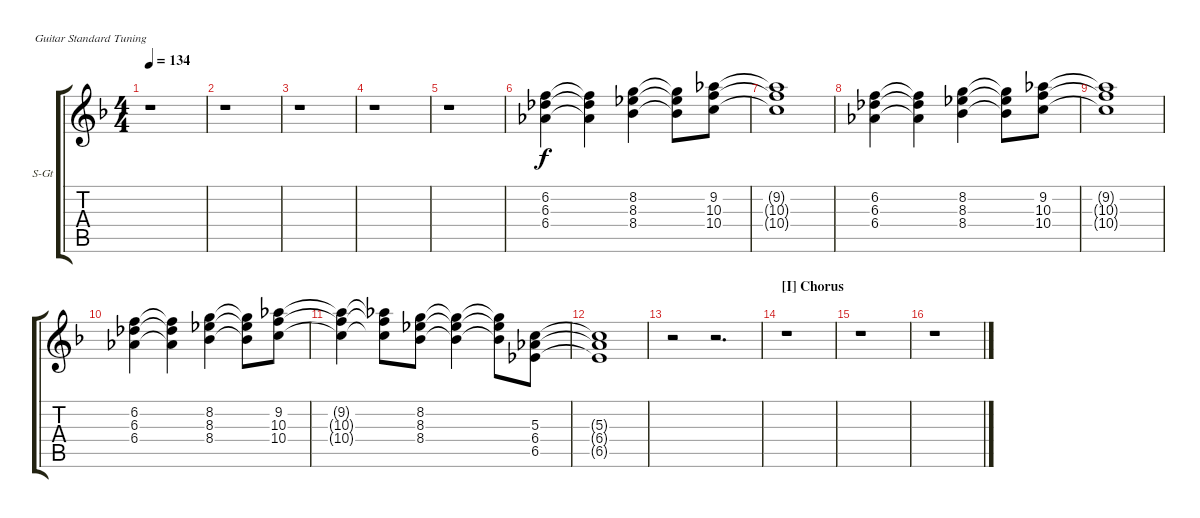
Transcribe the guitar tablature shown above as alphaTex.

\defaultSystemsLayout 4
\bracketExtendMode groupsimilarinstruments
\firstSystemTrackNameOrientation horizontal
\otherSystemsTrackNameOrientation horizontal
\track ("Claude" "S-Gt") {instrument acousticguitarsteel}
\staff {score tabs}
\tuning (E4 B3 G3 D3 A2 E2)
\ts (4 4)
\tempo 134
\clef g2
\scale
0.333333
\ks f
r.1{dy f} |
\scale
0.333333 r.1 |
\scale
0.333333 r.1 |
\scale
0.333333 r.1 |
\scale
0.333333 r.1 |
\scale
0.333333 (6.2 6.3 6.4).4 (6.2{t} 6.3{t} 6.4{t}).4 (8.2 8.3 8.4).4 (8.2{t} 8.3{t} 8.4{t}).8 (9.2 10.3 10.4).8 |
\scale
0.333333 (9.2{t} 10.3{t} 10.4{t}).1 |
\scale
0.333333 (6.2 6.3 6.4).4 (6.2{t} 6.3{t} 6.4{t}).4 (8.2 8.3 8.4).4 (8.2{t} 8.3{t} 8.4{t}).8 (9.2 10.3 10.4).8 |
\scale
0.333333 (9.2{t} 10.3{t} 10.4{t}).1 |
\scale
0.333333 (6.2 6.3 6.4).4 (6.2{t} 6.3{t} 6.4{t}).4 (8.2 8.3 8.4).4 (8.2{t} 8.3{t} 8.4{t}).8 (9.2 10.3 10.4).8 |
\scale
0.333333 (9.2{t} 10.3{t} 10.4{t}).4 (9.2{t} 10.3{t} 10.4{t}).8 (8.2 8.3 8.4).8 (8.2{t} 8.3{t} 8.4{t}).4 (8.2{t} 8.3{t} 8.4{t}).8 (5.3 6.4 6.5).8 |
\scale
0.333333 (5.3{t} 6.4{t} 6.5{t}).1 |
\scale
0.333333 r.2 r.2{d} |
\section ("I" "Chorus")
\scale
0.333333 r.1 |
\scale
0.333333 r.1 |
\scale
0.333333 r.1
